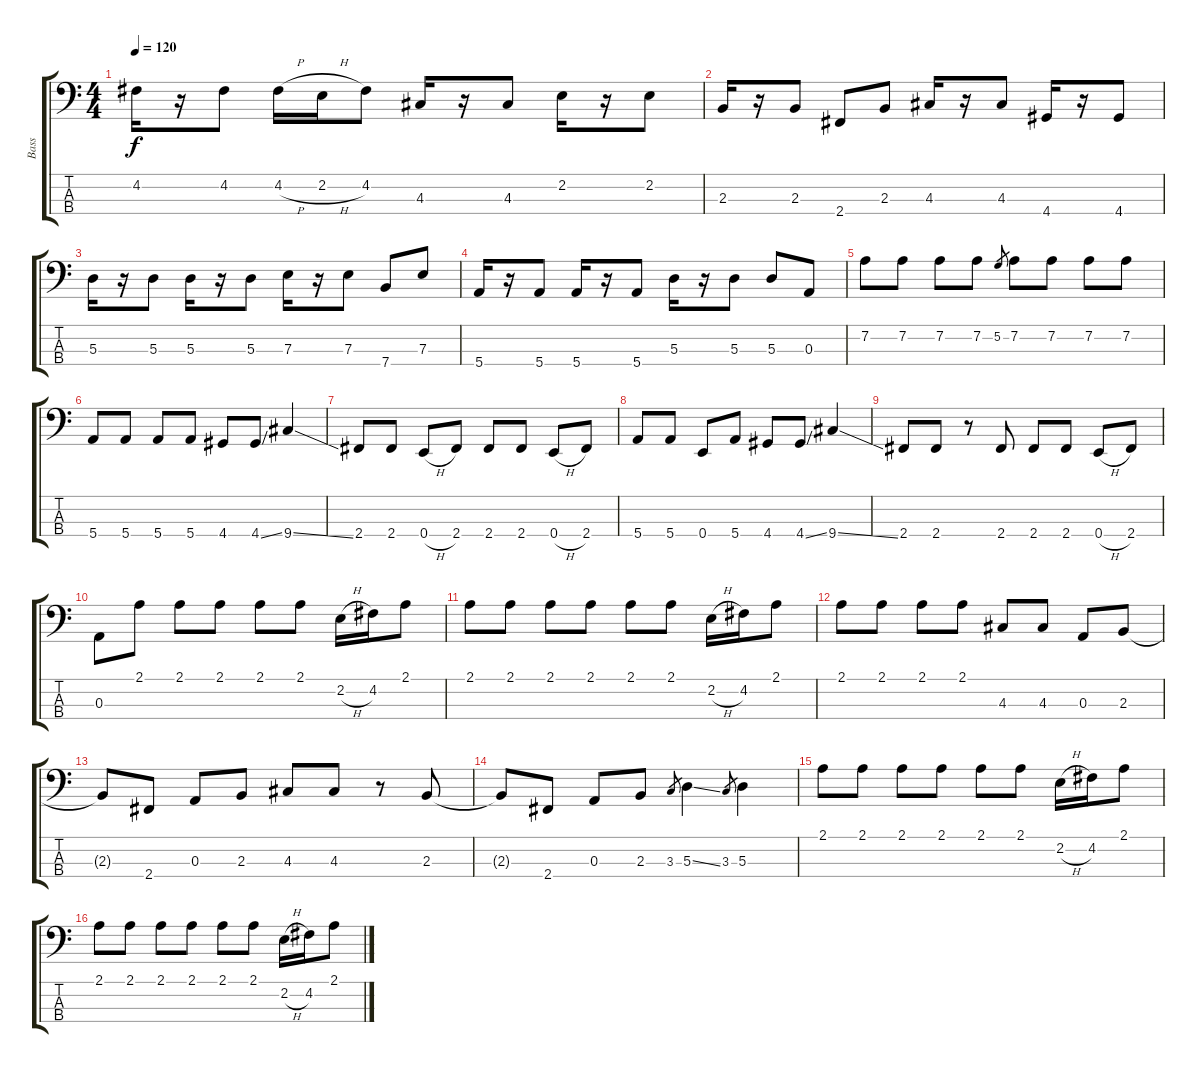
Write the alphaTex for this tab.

\track ("Bass" "Bass") {instrument electricbassfinger}
\staff {score tabs}
\tuning (G2 D2 A1 E1) {hide}
\ts (4 4)
\tempo 120
\clef f4
\ks c
4.2.16{dy f} r.16 4.2.8 4.2{h}.16 2.2{h}.16 4.2.8 4.3.16 r.16 4.3.8 2.2.16 r.16 2.2.8 |
2.3.16 r.16 2.3.8 2.4.8 2.3.8 4.3.16 r.16 4.3.8 4.4.16 r.16 4.4.8 |
5.3.16 r.16 5.3.8 5.3.16 r.16 5.3.8 7.3.16 r.16 7.3.8 7.4.8 7.3.8 |
5.4.16 r.16 5.4.8 5.4.16 r.16 5.4.8 5.3.16 r.16 5.3.8 5.3.8 0.3.8 |
7.2.8 7.2.8 7.2.8 7.2.8 5.2.8{gr} 7.2.8 7.2.8 7.2.8 7.2.8 |
5.4.8 5.4.8 5.4.8 5.4.8 4.4.8 4.4{ss}.8 9.4{ss}.4 |
2.4.8 2.4.8 0.4{h}.8 2.4.8 2.4.8 2.4.8 0.4{h}.8 2.4.8 |
5.4.8 5.4.8 0.4.8 5.4.8 4.4.8 4.4{ss}.8 9.4{ss}.4 |
2.4.8 2.4.8 r.8 2.4.8 2.4.8 2.4.8 0.4{h}.8 2.4.8 |
0.3.8 2.1.8 2.1.8 2.1.8 2.1.8 2.1.8 2.2{h}.16 4.2.16 2.1.8 |
2.1.8 2.1.8 2.1.8 2.1.8 2.1.8 2.1.8 2.2{h}.16 4.2.16 2.1.8 |
2.1.8 2.1.8 2.1.8 2.1.8 4.3.8 4.3.8 0.3.8 2.3.8 |
2.3{t}.8 2.4.8 0.3.8 2.3.8 4.3.8 4.3.8 r.8 2.3.8 |
2.3{t}.8 2.4.8 0.3.8 2.3.8 3.3.8{gr} 5.3{ss}.4 3.3.8{gr} 5.3.4 |
2.1.8 2.1.8 2.1.8 2.1.8 2.1.8 2.1.8 2.2{h}.16 4.2.16 2.1.8 |
2.1.8 2.1.8 2.1.8 2.1.8 2.1.8 2.1.8 2.2{h}.16 4.2.16 2.1.8
